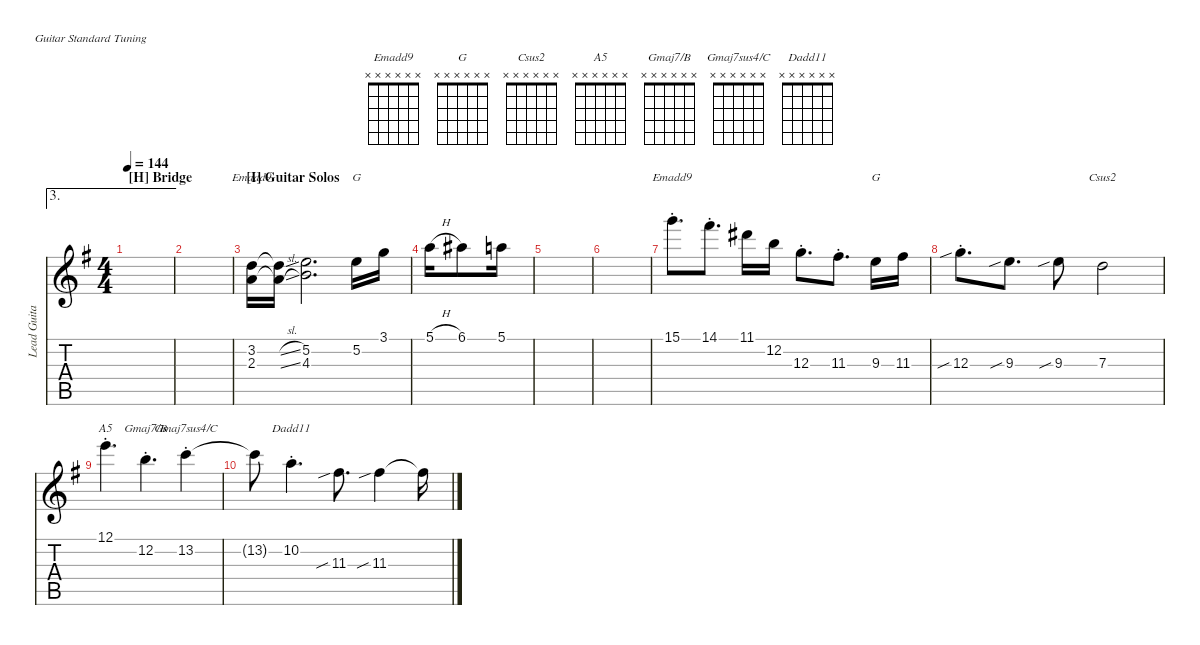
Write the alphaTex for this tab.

\defaultSystemsLayout 4
\hideDynamics
\bracketExtendMode nobrackets
\otherSystemsTrackNameOrientation horizontal
\track ("Lead Guitar (Part 1)" "Lead Guita") {instrument electricguitarjazz}
\staff {score tabs}
\tuning (E4 B3 G3 D3 A2 E2)
\chord ("Emadd9" x x x x x x)
\chord ("G" x x x x x x)
\chord ("Csus2" x x x x x x)
\chord ("A5" x x x x x x)
\chord ("Gmaj7/B" x x x x x x)
\chord ("Gmaj7sus4/C" x x x x x x)
\chord ("Dadd11" x x x x x x)
\ae 3
\ts (4 4)
\section ("H" "Bridge")
\tempo 144
\clef g2
\ks g
|
|
\section ("I" "Guitar Solos")
(3.2{acc forcenatural} 2.3{acc forcenatural}).16{ch "Emadd9"} (3.2{sl t acc forcenatural} 2.3{sl t acc forcenatural}).16 (5.2{acc forcenatural} 4.3{acc forcenatural}).2{d} 5.2{acc forcenatural}.16{ch "G"} 3.1{acc forcenatural}.16 |
5.1{h acc forcenatural}.16 6.1{acc #}.8 5.1{acc forcenatural}.16 |
|
|
15.1{st acc forcenatural}.8{d ch "Emadd9"} 14.1{st acc #}.8{d} 11.1{acc #}.16 12.2{acc forcenatural}.16 12.3{st acc forcenatural}.8{d} 11.3{st acc #}.8{d} 9.3{acc forcenatural}.16{ch "G"} 11.3{acc #}.16 |
12.3{sib st acc forcenatural}.8{d} 9.3{sib acc forcenatural}.8{d} 9.3{sib acc forcenatural}.8 7.3{acc forcenatural}.2{ch "Csus2"} |
12.1{st acc forcenatural}.4{d ch "A5"} 12.2{st acc forcenatural}.4{d ch "Gmaj7/B"} 13.2{st acc forcenatural}.4{ch "Gmaj7sus4/C"} |
13.2{t acc forcenatural}.8 10.2{st acc forcenatural}.4{d ch "Dadd11"} 11.3{sib acc #}.8{d} 11.3{sib acc #}.4 11.3{t acc #}.16
